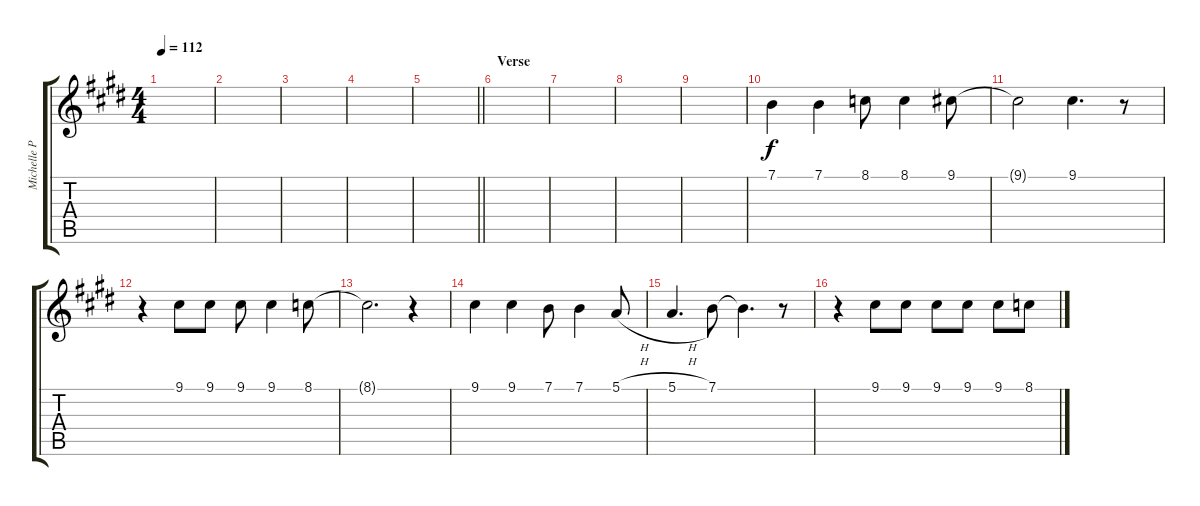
\track ("Michelle Phillips" "Michelle P") {instrument piccolo}
\staff {score tabs}
\tuning (E4 B3 G3 D3 A2 E2) {hide}
\ts (4 4)
\tempo 112
\clef g2
\ks e
|
|
|
|
\barLineRight lightlight
|
\section ("" "Verse")
|
|
|
|
7.1.4 7.1.4 8.1.8 8.1.4 9.1.8 |
9.1{t}.2 9.1.4{d} r.8 |
r.4 9.1.8 9.1.8 9.1.8 9.1.4 8.1.8 |
8.1{t}.2{d} r.4 |
9.1.4 9.1.4 7.1.8 7.1.4 5.1{h}.8 |
5.1{h}.4{d} 7.1.8 7.1{t}.4{d} r.8 |
r.4 9.1.8 9.1.8 9.1.8 9.1.8 9.1.8 8.1.8
